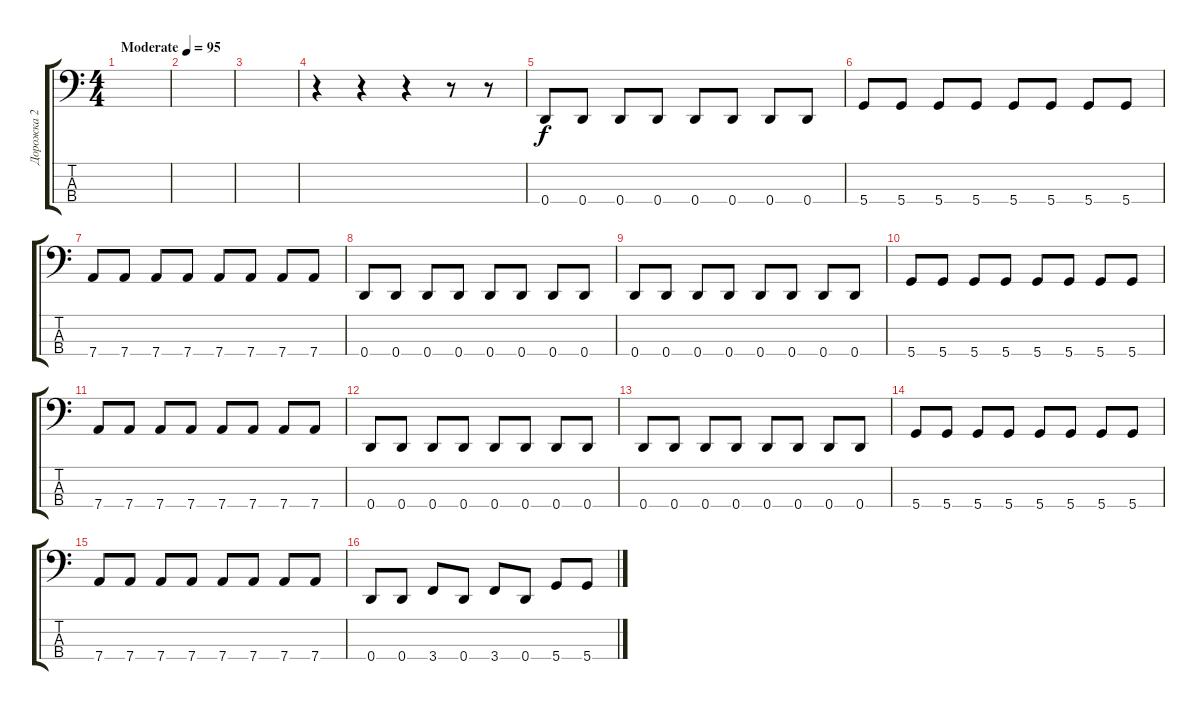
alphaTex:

\track ("Дорожка 2" "Дорожка 2") {instrument electricbassfinger}
\staff {score tabs}
\tuning (F2 C2 G1 D1) {hide}
\ts (4 4)
\tempo (95 "Moderate")
\clef f4
\ks c
|
|
|
r.4 r.4 r.4 r.8 r.8 |
0.4.8 0.4.8 0.4.8 0.4.8 0.4.8 0.4.8 0.4.8 0.4.8 |
5.4.8 5.4.8 5.4.8 5.4.8 5.4.8 5.4.8 5.4.8 5.4.8 |
7.4.8 7.4.8 7.4.8 7.4.8 7.4.8 7.4.8 7.4.8 7.4.8 |
0.4.8 0.4.8 0.4.8 0.4.8 0.4.8 0.4.8 0.4.8 0.4.8 |
0.4.8 0.4.8 0.4.8 0.4.8 0.4.8 0.4.8 0.4.8 0.4.8 |
5.4.8 5.4.8 5.4.8 5.4.8 5.4.8 5.4.8 5.4.8 5.4.8 |
7.4.8 7.4.8 7.4.8 7.4.8 7.4.8 7.4.8 7.4.8 7.4.8 |
0.4.8 0.4.8 0.4.8 0.4.8 0.4.8 0.4.8 0.4.8 0.4.8 |
0.4.8 0.4.8 0.4.8 0.4.8 0.4.8 0.4.8 0.4.8 0.4.8 |
5.4.8 5.4.8 5.4.8 5.4.8 5.4.8 5.4.8 5.4.8 5.4.8 |
7.4.8 7.4.8 7.4.8 7.4.8 7.4.8 7.4.8 7.4.8 7.4.8 |
0.4.8 0.4.8 3.4.8 0.4.8 3.4.8 0.4.8 5.4.8 5.4.8
